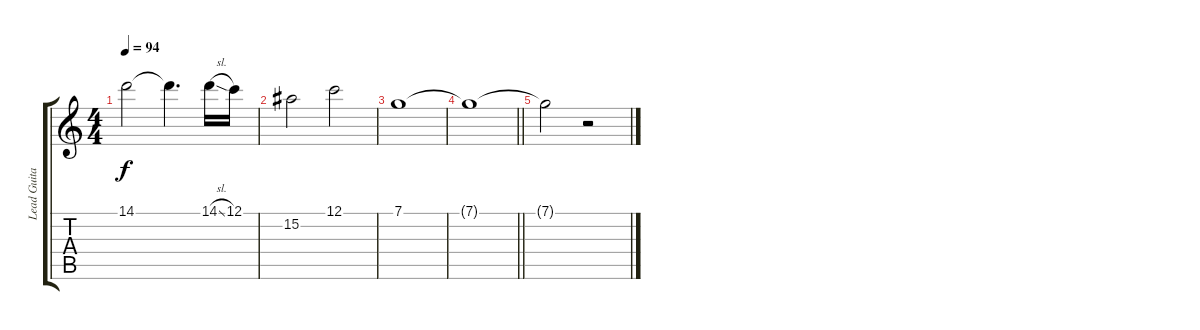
\track ("Lead Guitar 1" "Lead Guita") {instrument distortionguitar}
\staff {score tabs}
\tuning (C4 G3 Eb3 Bb2 F2 C2) {hide}
\ts (4 4)
\tempo 94
\clef g2
\ks c
14.1.2{dy f} 14.1{t}.4{d} 14.1{sl}.16 12.1.16 |
15.2.2 12.1.2 |
7.1.1{volume 0} |
\barLineRight lightlight
7.1{t}.1 |
7.1{t}.2 r.2{volume 13}
